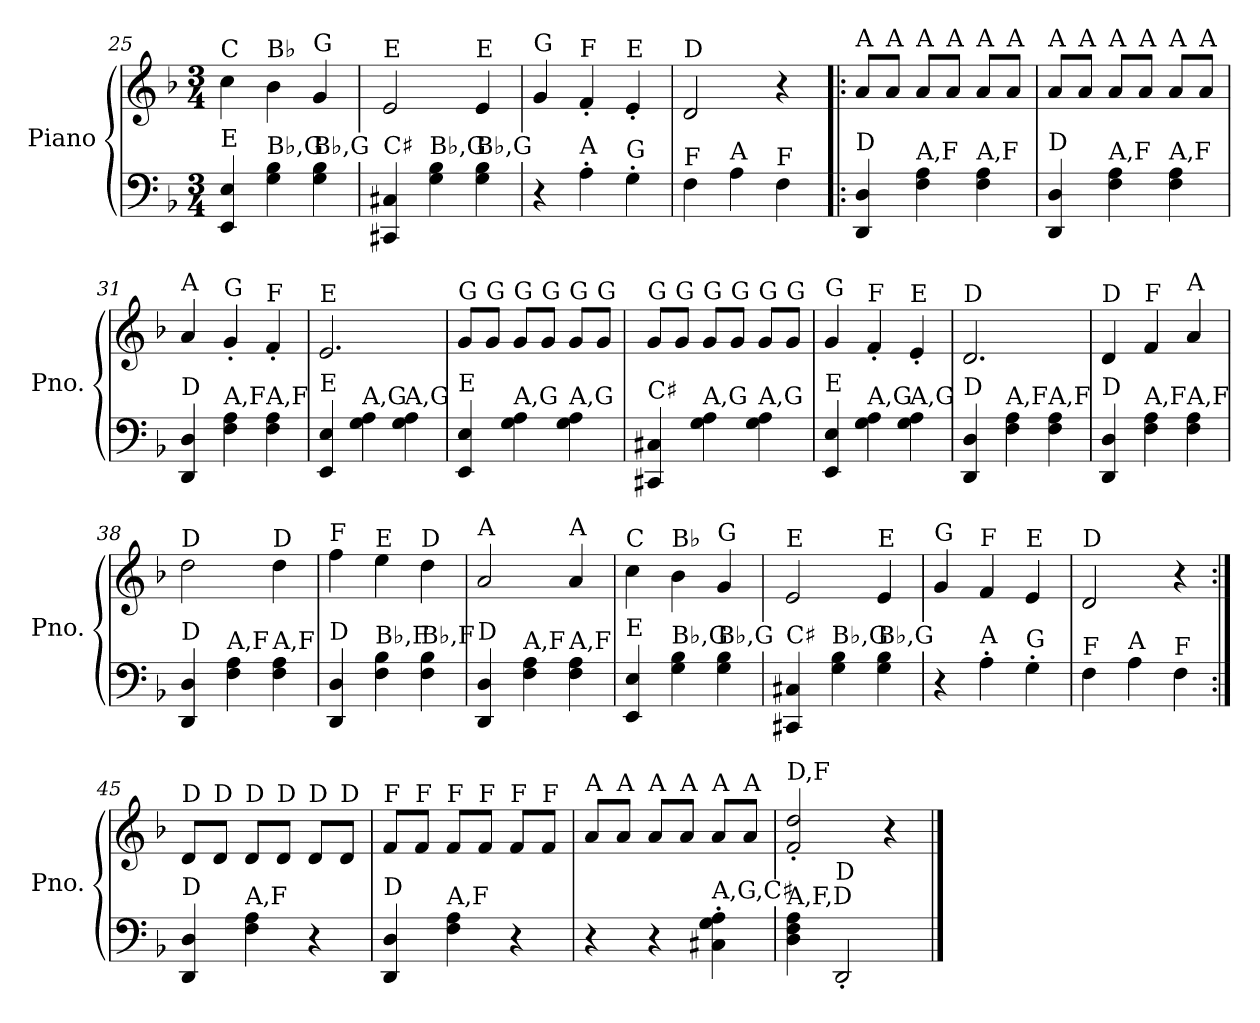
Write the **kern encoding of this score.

**kern	**kern
*part1	*part1
*staff2	*staff1
*I"Piano	*
*I'Pno.	*
!!LO:LB:g=z
*clefF4	*clefG2
*k[b-]	*k[b-]
*M3/4	*M3/4
=25	=25
!	!LO:TX:a:t=C
!LO:TX:a:t=E	!
4EE/ 4E/	4cc\
!	!LO:TX:a:t=B♭
!LO:TX:a:t=B♭,G	!
4G\ 4B-\	4b-\
!	!LO:TX:a:t=G
!LO:TX:a:t=B♭,G	!
4G\ 4B-\	4g/
=26	=26
!	!LO:TX:a:t=E
!LO:TX:a:t=C♯	!
4CC#X/ 4C#X/	2e/
!LO:TX:a:t=B♭,G	!
4G\ 4B-\	.
!	!LO:TX:a:t=E
!LO:TX:a:t=B♭,G	!
4G\ 4B-\	4e/
=27	=27
!	!LO:TX:a:t=G
4r	4g/
!	!LO:TX:a:t=F
!LO:TX:a:t=A	!
4A'\	4f'/
!	!LO:TX:a:t=E
!LO:TX:a:t=G	!
4G'\	4e'/
=28	=28
!	!LO:TX:a:t=D
!LO:TX:a:t=F	!
4F\	2d/
!LO:TX:a:t=A	!
4A\	.
!LO:TX:a:t=F	!
4F\	4r
!!LO:PB:g=z
=29!|:	=29!|:
!	!LO:TX:a:t=A
!LO:TX:a:t=D	!
4DD/ 4D/	8a/L
!	!LO:TX:a:t=A
.	8a/J
!	!LO:TX:a:t=A
!LO:TX:a:t=A,F	!
4F\ 4A\	8a/L
!	!LO:TX:a:t=A
.	8a/J
!	!LO:TX:a:t=A
!LO:TX:a:t=A,F	!
4F\ 4A\	8a/L
!	!LO:TX:a:t=A
.	8a/J
=30	=30
!	!LO:TX:a:t=A
!LO:TX:a:t=D	!
4DD/ 4D/	8a/L
!	!LO:TX:a:t=A
.	8a/J
!	!LO:TX:a:t=A
!LO:TX:a:t=A,F	!
4F\ 4A\	8a/L
!	!LO:TX:a:t=A
.	8a/J
!	!LO:TX:a:t=A
!LO:TX:a:t=A,F	!
4F\ 4A\	8a/L
!	!LO:TX:a:t=A
.	8a/J
=31	=31
!	!LO:TX:a:t=A
!LO:TX:a:t=D	!
4DD/ 4D/	4a/
!	!LO:TX:a:t=G
!LO:TX:a:t=A,F	!
4F\ 4A\	4g'/
!	!LO:TX:a:t=F
!LO:TX:a:t=A,F	!
4F\ 4A\	4f'/
=32	=32
!	!LO:TX:a:t=E
!LO:TX:a:t=E	!
4EE/ 4E/	2.e/
!LO:TX:a:t=A,G	!
4G\ 4A\	.
!LO:TX:a:t=A,G	!
4G\ 4A\	.
!!LO:LB:g=z
=33	=33
!	!LO:TX:a:t=G
!LO:TX:a:t=E	!
4EE/ 4E/	8g/L
!	!LO:TX:a:t=G
.	8g/J
!	!LO:TX:a:t=G
!LO:TX:a:t=A,G	!
4G\ 4A\	8g/L
!	!LO:TX:a:t=G
.	8g/J
!	!LO:TX:a:t=G
!LO:TX:a:t=A,G	!
4G\ 4A\	8g/L
!	!LO:TX:a:t=G
.	8g/J
=34	=34
!	!LO:TX:a:t=G
!LO:TX:a:t=C♯	!
4CC#X/ 4C#X/	8g/L
!	!LO:TX:a:t=G
.	8g/J
!	!LO:TX:a:t=G
!LO:TX:a:t=A,G	!
4G\ 4A\	8g/L
!	!LO:TX:a:t=G
.	8g/J
!	!LO:TX:a:t=G
!LO:TX:a:t=A,G	!
4G\ 4A\	8g/L
!	!LO:TX:a:t=G
.	8g/J
=35	=35
!	!LO:TX:a:t=G
!LO:TX:a:t=E	!
4EE/ 4E/	4g/
!	!LO:TX:a:t=F
!LO:TX:a:t=A,G	!
4G\ 4A\	4f'/
!	!LO:TX:a:t=E
!LO:TX:a:t=A,G	!
4G\ 4A\	4e'/
=36	=36
!	!LO:TX:a:t=D
!LO:TX:a:t=D	!
4DD/ 4D/	2.d/
!LO:TX:a:t=A,F	!
4F\ 4A\	.
!LO:TX:a:t=A,F	!
4F\ 4A\	.
!!LO:LB:g=z
=37	=37
!	!LO:TX:a:t=D
!LO:TX:a:t=D	!
4DD/ 4D/	4d/
!	!LO:TX:a:t=F
!LO:TX:a:t=A,F	!
4F\ 4A\	4f/
!	!LO:TX:a:t=A
!LO:TX:a:t=A,F	!
4F\ 4A\	4a/
=38	=38
!	!LO:TX:a:t=D
!LO:TX:a:t=D	!
4DD/ 4D/	2dd\
!LO:TX:a:t=A,F	!
4F\ 4A\	.
!	!LO:TX:a:t=D
!LO:TX:a:t=A,F	!
4F\ 4A\	4dd\
=39	=39
!	!LO:TX:a:t=F
!LO:TX:a:t=D	!
4DD/ 4D/	4ff\
!	!LO:TX:a:t=E
!LO:TX:a:t=B♭,F	!
4F\ 4B-\	4ee\
!	!LO:TX:a:t=D
!LO:TX:a:t=B♭,F	!
4F\ 4B-\	4dd\
=40	=40
!	!LO:TX:a:t=A
!LO:TX:a:t=D	!
4DD/ 4D/	2a/
!LO:TX:a:t=A,F	!
4F\ 4A\	.
!	!LO:TX:a:t=A
!LO:TX:a:t=A,F	!
4F\ 4A\	4a/
!!LO:LB:g=z
=41	=41
!	!LO:TX:a:t=C
!LO:TX:a:t=E	!
4EE/ 4E/	4cc\
!	!LO:TX:a:t=B♭
!LO:TX:a:t=B♭,G	!
4G\ 4B-\	4b-\
!	!LO:TX:a:t=G
!LO:TX:a:t=B♭,G	!
4G\ 4B-\	4g/
=42	=42
!	!LO:TX:a:t=E
!LO:TX:a:t=C♯	!
4CC#X/ 4C#X/	2e/
!LO:TX:a:t=B♭,G	!
4G\ 4B-\	.
!	!LO:TX:a:t=E
!LO:TX:a:t=B♭,G	!
4G\ 4B-\	4e/
=43	=43
!	!LO:TX:a:t=G
4r	4g/
!	!LO:TX:a:t=F
!LO:TX:a:t=A	!
4A'\	4f/
!	!LO:TX:a:t=E
!LO:TX:a:t=G	!
4G'\	4e/
=44	=44
!	!LO:TX:a:t=D
!LO:TX:a:t=F	!
4F\	2d/
!LO:TX:a:t=A	!
4A\	.
!LO:TX:a:t=F	!
4F\	4r
!!LO:LB:g=z
=45:|!	=45:|!
!	!LO:TX:a:t=D
!LO:TX:a:t=D	!
4DD/ 4D/	8d/L
!	!LO:TX:a:t=D
.	8d/J
!	!LO:TX:a:t=D
!LO:TX:a:t=A,F	!
4F\ 4A\	8d/L
!	!LO:TX:a:t=D
.	8d/J
!	!LO:TX:a:t=D
4r	8d/L
!	!LO:TX:a:t=D
.	8d/J
=46	=46
!	!LO:TX:a:t=F
!LO:TX:a:t=D	!
4DD/ 4D/	8f/L
!	!LO:TX:a:t=F
.	8f/J
!	!LO:TX:a:t=F
!LO:TX:a:t=A,F	!
4F\ 4A\	8f/L
!	!LO:TX:a:t=F
.	8f/J
!	!LO:TX:a:t=F
4r	8f/L
!	!LO:TX:a:t=F
.	8f/J
=47	=47
!	!LO:TX:a:t=A
4r	8a/L
!	!LO:TX:a:t=A
.	8a/J
!	!LO:TX:a:t=A
4r	8a/L
!	!LO:TX:a:t=A
.	8a/J
!	!LO:TX:a:t=A
!LO:TX:a:t=A,G,C♯	!
4C#X\' 4G\' 4A\'	8a/L
!	!LO:TX:a:t=A
.	8a/J
=48	=48
!	!LO:TX:a:t=D,F
!LO:TX:a:t=A,F,D	!
4D\ 4F\ 4A\	2f/' 2dd/'
!LO:TX:a:t=D	!
2DD'/	.
.	4r
==	==
*-	*-
